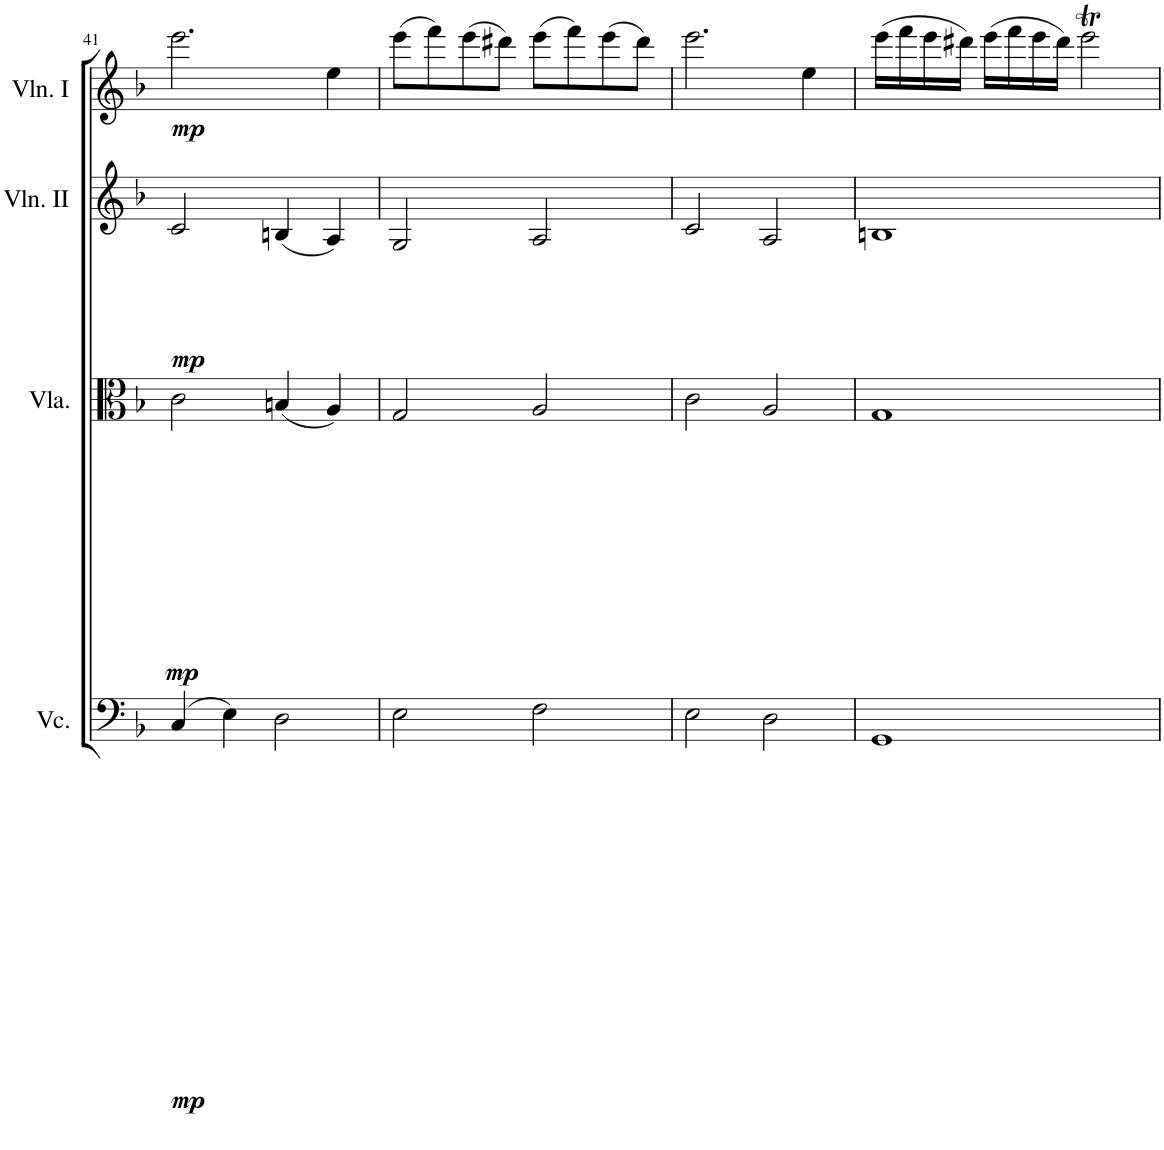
**kern	**dynam	**kern	**dynam	**kern	**dynam	**kern	**dynam
*part4	*part4	*part3	*part3	*part2	*part2	*part1	*part1
*staff4	*staff4	*staff3	*staff3	*staff2	*staff2	*staff1	*staff1
*I"Cello	*	*I"Viola	*	*I"Violin II	*	*I"Violin I	*
*	*	*I'Vla.	*	*I'Vln. II	*	*I'Vln. I	*
!!LO:PB:g=z
*clefF4	*	*clefC3	*	*clefG2	*	*clefG2	*
*k[b-]	*	*k[b-]	*	*k[b-]	*	*k[b-]	*
*M4/4	*	*M4/4	*	*M4/4	*	*M4/4	*
*met(c)	*	*met(c)	*	*met(c)	*	*met(c)	*
=41	=41	=41	=41	=41	=41	=41	=41
!	!LO:DY:b	!	!LO:DY:b	!	!LO:DY:b	!	!LO:DY:b
(4C/	mp	2c\	mp	2c/	mp	2.eee\	mp
4E\)	.	.	.	.	.	.	.
2D\	.	(4Bn/	.	(4Bn/	.	.	.
.	.	4A/)	.	4A/)	.	4ee\	.
=42	=42	=42	=42	=42	=42	=42	=42
2E\	.	2G/	.	2G/	.	(8eee\L	.
.	.	.	.	.	.	8fff\)	.
.	.	.	.	.	.	(8eee\	.
.	.	.	.	.	.	8ddd#X\J)	.
2F\	.	2A/	.	2A/	.	(8eee\L	.
.	.	.	.	.	.	8fff\)	.
.	.	.	.	.	.	(8eee\	.
.	.	.	.	.	.	8ddd#\J)	.
=43	=43	=43	=43	=43	=43	=43	=43
2E\	.	2c\	.	2c/	.	2.eee\	.
2D\	.	2A/	.	2A/	.	.	.
.	.	.	.	.	.	4ee\	.
=44	=44	=44	=44	=44	=44	=44	=44
1GG	.	1G	.	1Bn	.	(16eee\LL	.
.	.	.	.	.	.	16fff\	.
.	.	.	.	.	.	16eee\	.
.	.	.	.	.	.	16ddd#X\JJ)	.
.	.	.	.	.	.	(16eee\LL	.
.	.	.	.	.	.	16fff\	.
.	.	.	.	.	.	16eee\	.
.	.	.	.	.	.	16ddd#\JJ)	.
.	.	.	.	.	.	2eeet\	.
=	=	=	=	=	=	=	=
*-	*-	*-	*-	*-	*-	*-	*-
